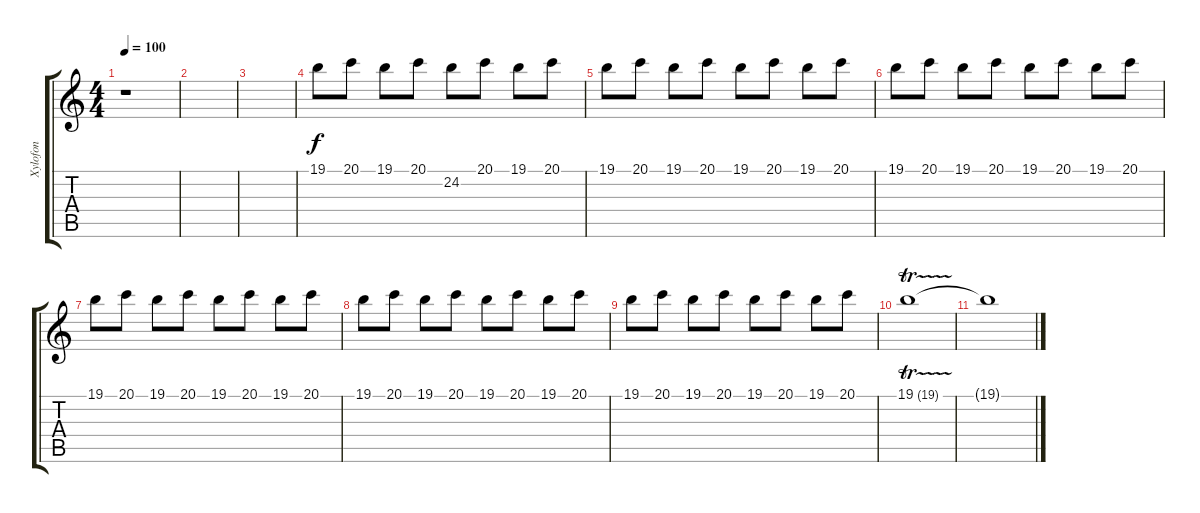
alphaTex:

\track ("Xylofon" "Xylofon") {instrument xylophone}
\staff {score tabs}
\tuning (E4 B3 G3 D3 A2 E2) {hide}
\ts (4 4)
\tempo 100
\clef g2
\ks c
r.1{dy f} |
|
|
19.1.8 20.1.8 19.1.8 20.1.8 24.2.8 20.1.8 19.1.8 20.1.8 |
19.1.8 20.1.8 19.1.8 20.1.8 19.1.8 20.1.8 19.1.8 20.1.8 |
19.1.8 20.1.8 19.1.8 20.1.8 19.1.8 20.1.8 19.1.8 20.1.8 |
19.1.8 20.1.8 19.1.8 20.1.8 19.1.8 20.1.8 19.1.8 20.1.8 |
19.1.8 20.1.8 19.1.8 20.1.8 19.1.8 20.1.8 19.1.8 20.1.8 |
19.1.8 20.1.8 19.1.8 20.1.8 19.1.8 20.1.8 19.1.8 20.1.8 |
19.1{tr (19 16)}.1 |
19.1{t}.1
